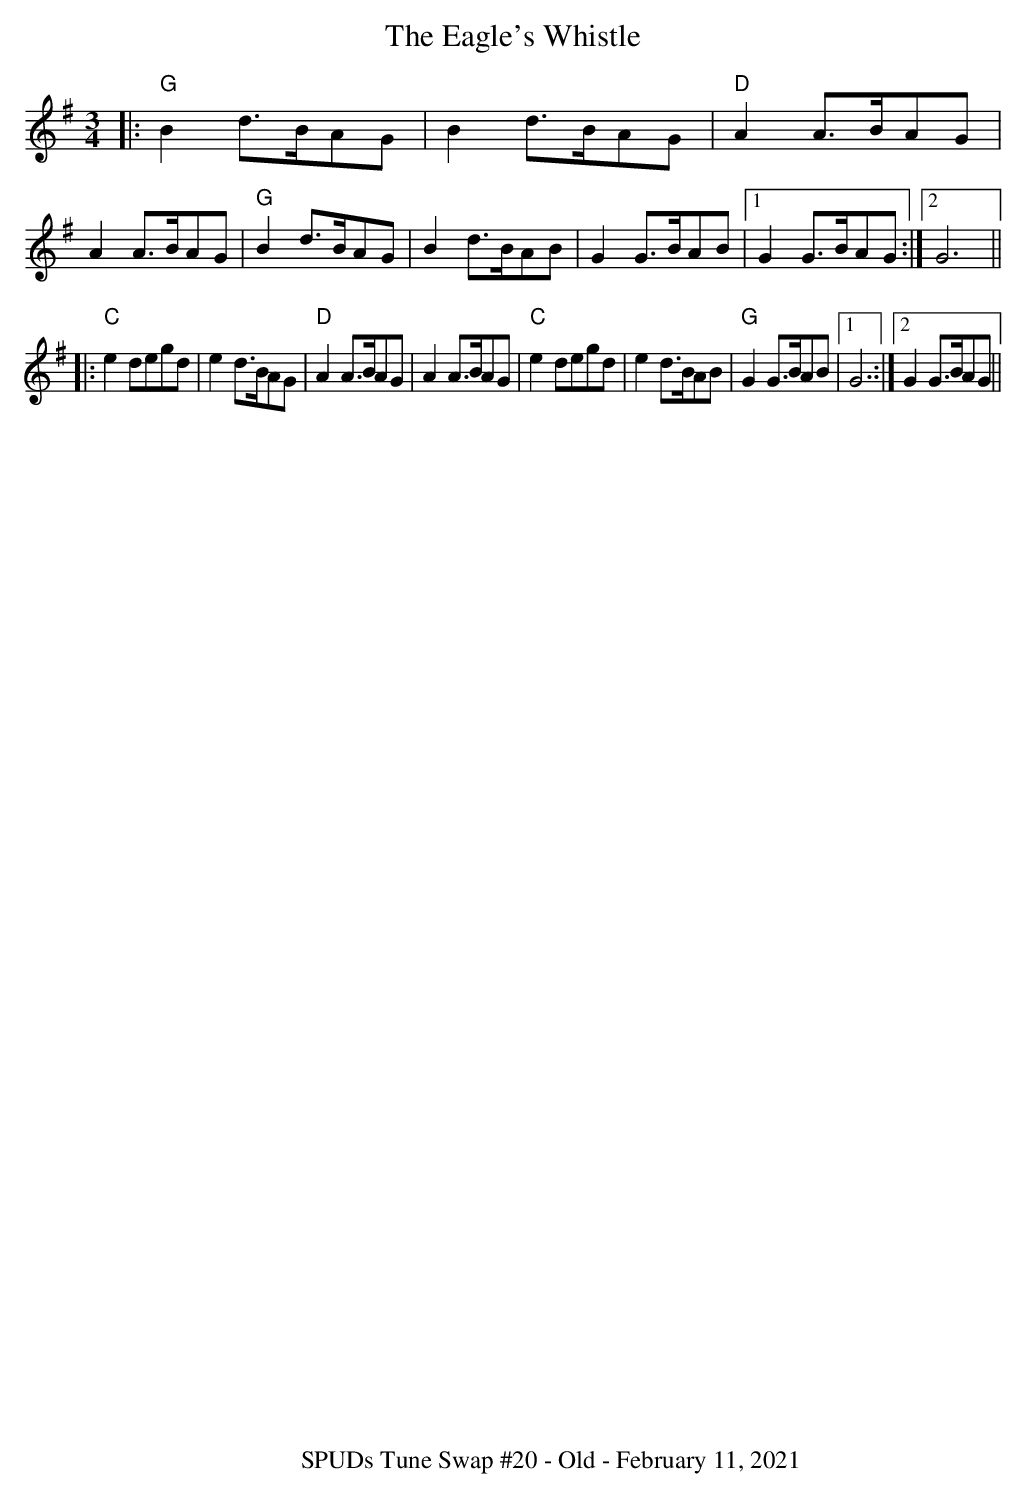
X:1
T:The Eagle's Whistle
M:3/4
L:1/8
K:G
|:"G"B2 d>BAG|B2 d>BAG|"D"A2 A>BAG|A2 A>BAG|\
"G"B2 d>BAG|B2 d>BAB|G2 G>BAB|1G2 G>BAG:|2G6||
|:"C"e2 degd|e2 d>BAG|"D"A2 A>BAG|A2 A>BAG|\
"C"e2 degd|e2 d>BAB|"G"G2 G>BAB|1G6:|2G2G>BAG||
